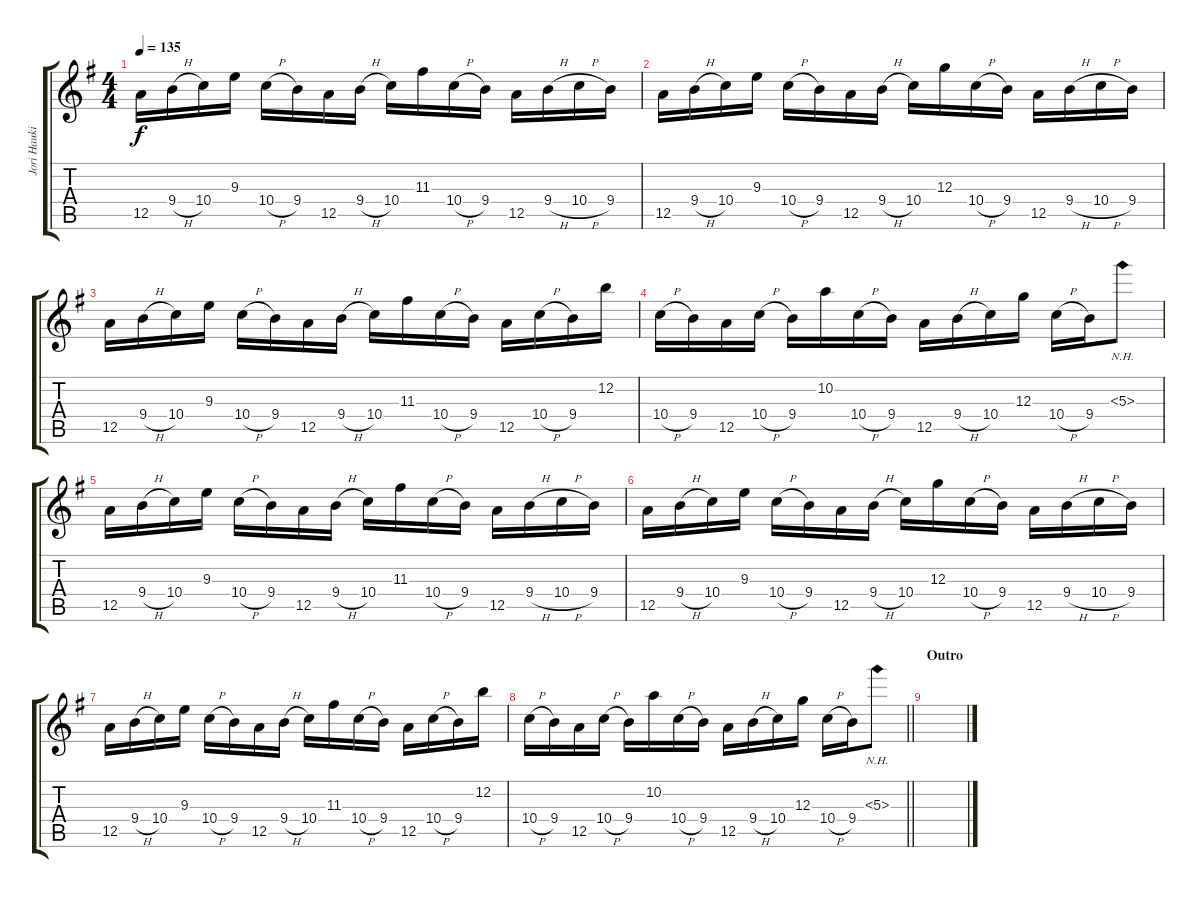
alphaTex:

\track ("Jori Haukio (lead guitar)" "Jori Hauki") {instrument overdrivenguitar}
\staff {score tabs}
\tuning (E4 B3 G3 D3 A2 E2) {hide}
\ts (4 4)
\tempo 135
\clef g2
\ks eminor
12.5.16{dy f} 9.4{h}.16 10.4.16 9.3.16 10.4{h}.16 9.4.16 12.5.16 9.4{h}.16 10.4.16 11.3.16 10.4{h}.16 9.4.16 12.5.16 9.4{h}.16 10.4{h}.16 9.4.16 |
12.5.16 9.4{h}.16 10.4.16 9.3.16 10.4{h}.16 9.4.16 12.5.16 9.4{h}.16 10.4.16 12.3.16 10.4{h}.16 9.4.16 12.5.16 9.4{h}.16 10.4{h}.16 9.4.16 |
12.5.16 9.4{h}.16 10.4.16 9.3.16 10.4{h}.16 9.4.16 12.5.16 9.4{h}.16 10.4.16 11.3.16 10.4{h}.16 9.4.16 12.5.16 10.4{h}.16 9.4.16 12.2.16 |
10.4{h}.16 9.4.16 12.5.16 10.4{h}.16 9.4.16 10.2.16 10.4{h}.16 9.4.16 12.5.16 9.4{h}.16 10.4.16 12.3.16 10.4{h}.16 9.4.16 5.3{nh}.8 |
12.5.16 9.4{h}.16 10.4.16 9.3.16 10.4{h}.16 9.4.16 12.5.16 9.4{h}.16 10.4.16 11.3.16 10.4{h}.16 9.4.16 12.5.16 9.4{h}.16 10.4{h}.16 9.4.16 |
12.5.16 9.4{h}.16 10.4.16 9.3.16 10.4{h}.16 9.4.16 12.5.16 9.4{h}.16 10.4.16 12.3.16 10.4{h}.16 9.4.16 12.5.16 9.4{h}.16 10.4{h}.16 9.4.16 |
12.5.16 9.4{h}.16 10.4.16 9.3.16 10.4{h}.16 9.4.16 12.5.16 9.4{h}.16 10.4.16 11.3.16 10.4{h}.16 9.4.16 12.5.16 10.4{h}.16 9.4.16 12.2.16 |
\barLineRight lightlight
10.4{h}.16 9.4.16 12.5.16 10.4{h}.16 9.4.16 10.2.16 10.4{h}.16 9.4.16 12.5.16 9.4{h}.16 10.4.16 12.3.16 10.4{h}.16 9.4.16 5.3{nh}.8 |
\section ("" "Outro")
